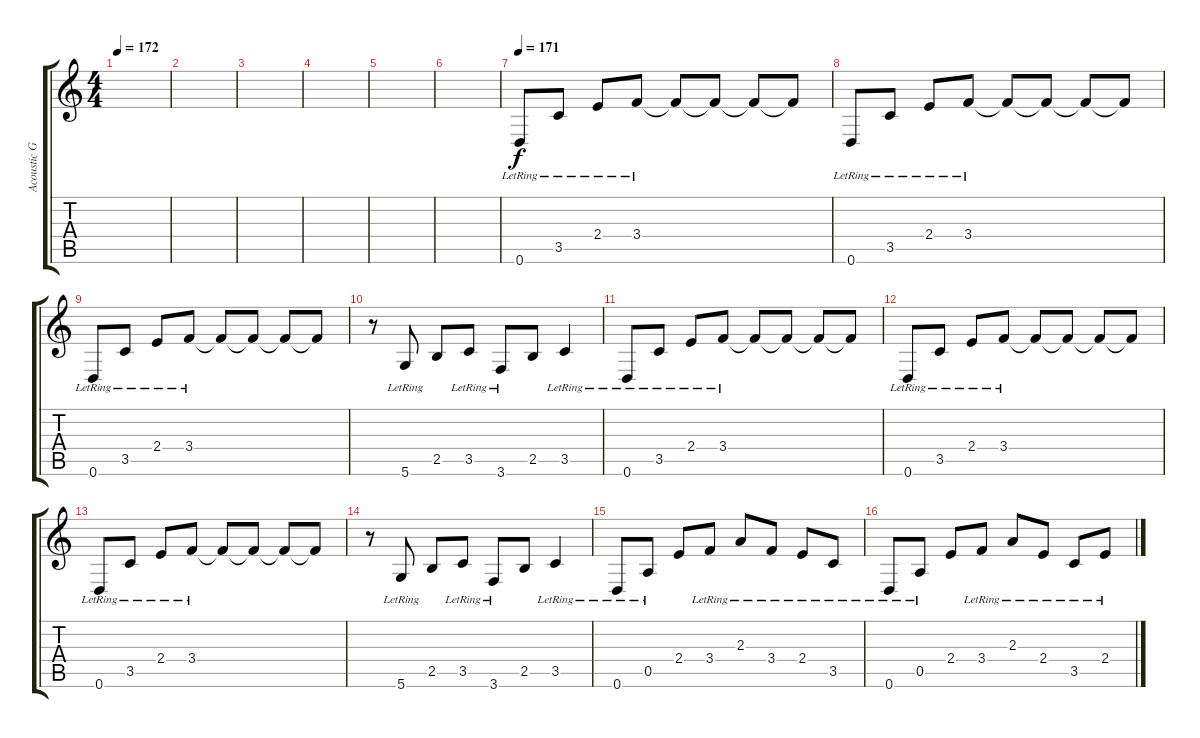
\track ("Acoustic Guitar" "Acoustic G") {instrument acousticguitarsteel}
\staff {score tabs}
\tuning (E4 B3 G3 D3 A2 D2) {hide}
\ts (4 4)
\tempo 172
\clef g2
\ks c
|
|
|
|
|
|
\tempo 171
0.6{lr}.8 3.5{lr}.8 2.4{lr}.8 3.4{lr}.8 3.4{t}.8 3.4{t}.8 3.4{t}.8 3.4{t}.8 |
0.6{lr}.8 3.5{lr}.8 2.4{lr}.8 3.4{lr}.8 3.4{t}.8 3.4{t}.8 3.4{t}.8 3.4{t}.8 |
0.6{lr}.8 3.5{lr}.8 2.4{lr}.8 3.4{lr}.8 3.4{t}.8 3.4{t}.8 3.4{t}.8 3.4{t}.8 |
r.8 5.6{lr}.8 2.5.8 3.5{lr}.8 3.6{lr}.8 2.5.8 3.5{lr}.4 |
0.6{lr}.8 3.5{lr}.8 2.4{lr}.8 3.4{lr}.8 3.4{t}.8 3.4{t}.8 3.4{t}.8 3.4{t}.8 |
0.6{lr}.8 3.5{lr}.8 2.4{lr}.8 3.4{lr}.8 3.4{t}.8 3.4{t}.8 3.4{t}.8 3.4{t}.8 |
0.6{lr}.8 3.5{lr}.8 2.4{lr}.8 3.4{lr}.8 3.4{t}.8 3.4{t}.8 3.4{t}.8 3.4{t}.8 |
r.8 5.6{lr}.8 2.5.8 3.5{lr}.8 3.6{lr}.8 2.5.8 3.5{lr}.4 |
0.6{lr}.8 0.5{lr}.8 2.4.8 3.4{lr}.8 2.3{lr}.8 3.4{lr}.8 2.4{lr}.8 3.5{lr}.8 |
0.6{lr}.8 0.5{lr}.8 2.4.8 3.4{lr}.8 2.3{lr}.8 2.4{lr}.8 3.5{lr}.8 2.4{lr}.8
